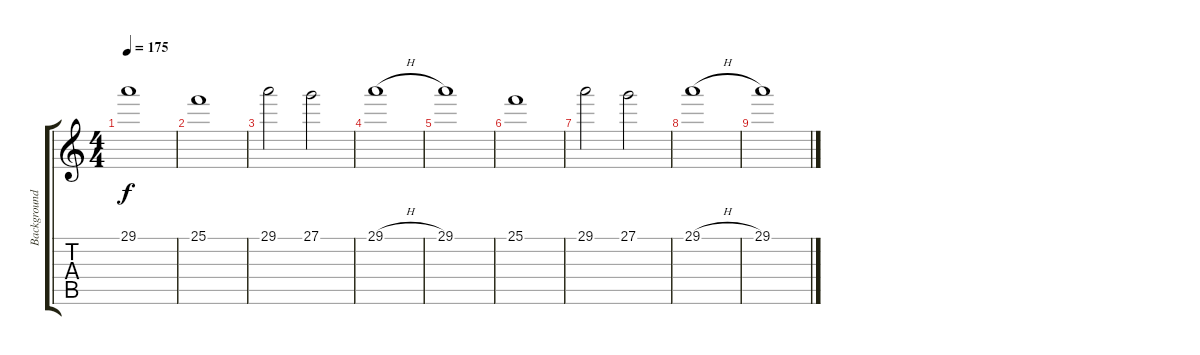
\track ("Background" "Background") {instrument stringensemble1}
\staff {score tabs}
\tuning (E4 B3 G3 D3 A2 E2) {hide}
\ts (4 4)
\tempo 175
\clef g2
\ks c
29.1.1{dy f} |
25.1.1 |
29.1.2 27.1.2 |
29.1{h}.1 |
29.1.1 |
25.1.1 |
29.1.2 27.1.2 |
29.1{h}.1 |
29.1.1
